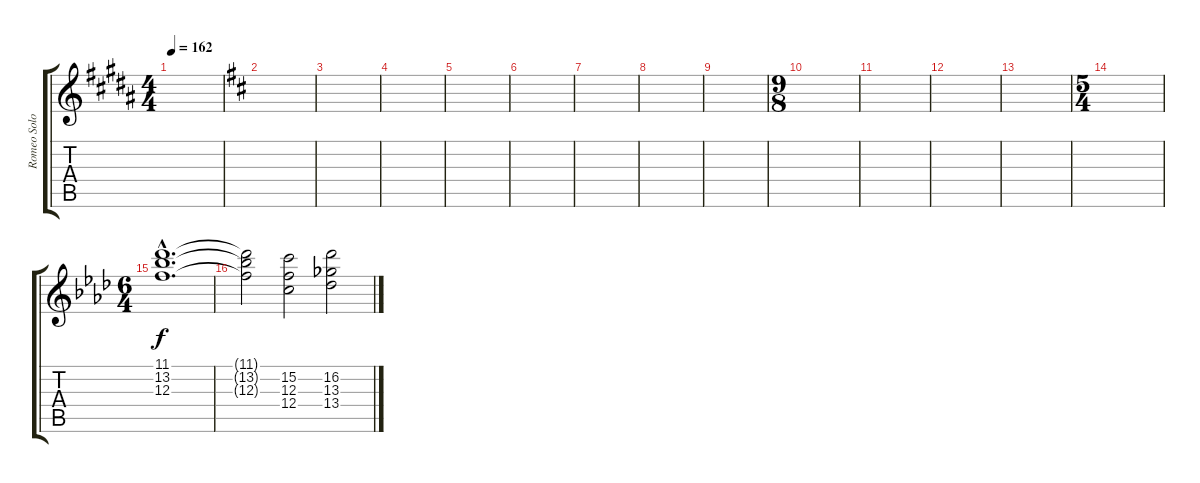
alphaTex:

\track ("Romeo Solo" "Romeo Solo") {instrument overdrivenguitar}
\staff {score tabs}
\tuning (D4 A3 F3 C3 G2 D2) {hide}
\ts (4 4)
\tempo 162
\clef g2
\ks g#minor
|
\ks d
|
|
|
|
|
|
|
|
\ts (9 8)
|
|
|
|
\ts (5 4)
|
\ts (6 4)
\ks fminor
(11.1 13.2{hac} 12.3{hac}).1{d} |
(11.1{t} 13.2{t} 12.3{t}).2 (15.2 12.3 12.4).2 (16.2 13.3 13.4).2
